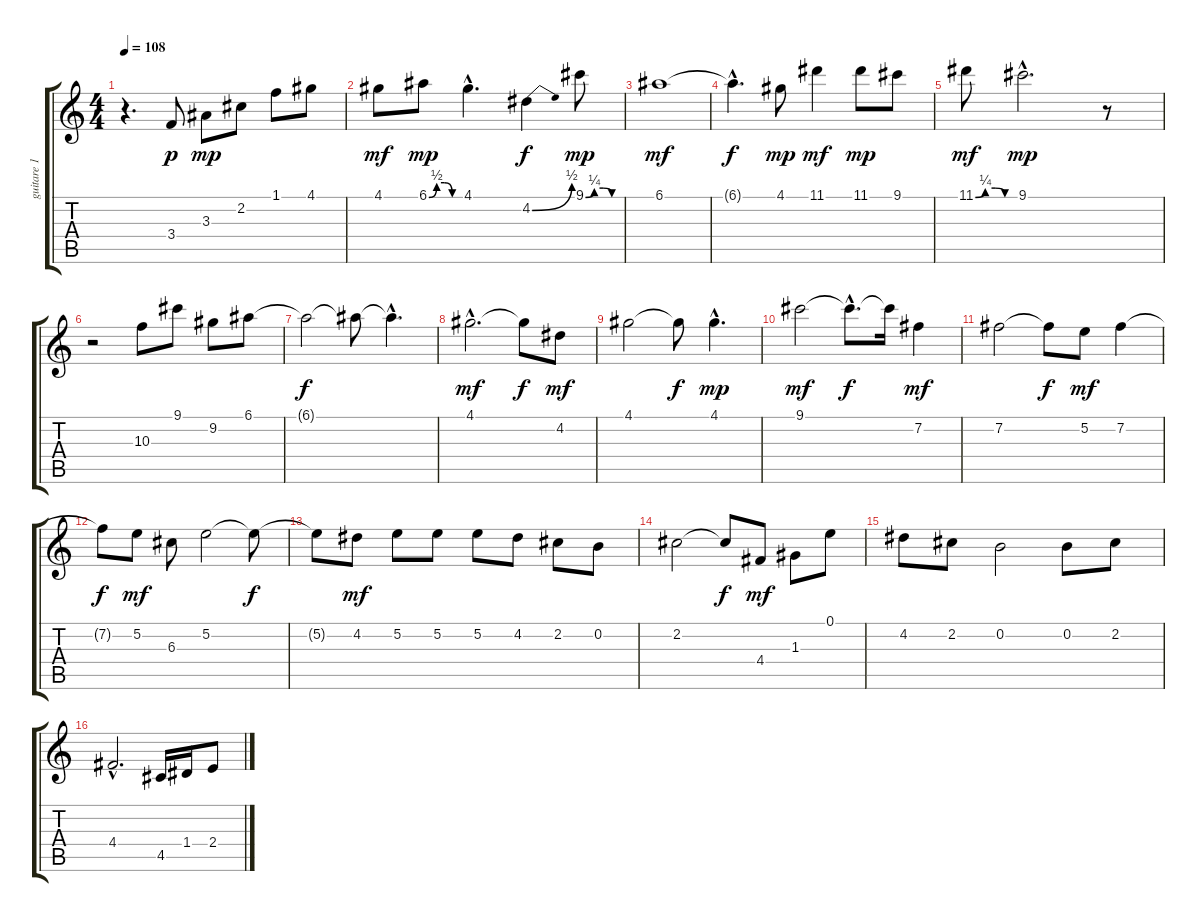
\track ("guitare 1" "guitare 1") {instrument acousticguitarsteel}
\staff {score tabs}
\tuning (E4 B3 G3 D3 A2 E2) {hide}
\ts (4 4)
\tempo 108
\clef g2
\ks c
r.4{d dy f} 3.4.8{dy p} 3.3.8{dy mp} 2.2.8 1.1.8 4.1.8 |
4.1.8{dy mf} 6.1{be (custom 0 0 15 2 30 2 45 0 60 0)}.8{dy mp} 4.1{hac}.4{d} 4.2{be (bend 0 0 60 2)}.4{dy f} 9.1{be (custom 0 0 15 1 30 1 45 0 60 0)}.8{dy mp} |
6.1.1{dy mf} |
6.1{hac t}.4{d dy f} 4.1.8{dy mp} 11.1.4{dy mf} 11.1.8{dy mp} 9.1.8 |
11.1{be (custom 0 0 15 1 30 1 45 0 60 0)}.8{dy mf} 9.1{hac}.2{d dy mp} r.8 |
r.2 10.3.8 9.1.8 9.2.8 6.1.8 |
6.1{t}.2{dy f} 6.1{t}.8 6.1{hac t}.4{d} |
4.1{hac}.2{d dy mf} 4.1{t}.8{dy f} 4.2.8{dy mf} |
4.1.2 4.1{t}.8{dy f} 4.1{hac}.4{d dy mp} |
9.1.2{dy mf} 9.1{hac t}.8{d dy f} 9.1{t}.16 7.2.4{dy mf} |
7.2.2 7.2{t}.8{dy f} 5.2.8{dy mf} 7.2.4 |
7.2{t}.8{dy f} 5.2.8{dy mf} 6.3.8 5.2.2 5.2{t}.8{dy f} |
5.2{t}.8 4.2.8{dy mf} 5.2.8 5.2.8 5.2.8 4.2.8 2.2.8 0.2.8 |
2.2.2 2.2{t}.8{dy f} 4.4.8{dy mf} 1.3.8 0.1.8 |
4.2.8 2.2.8 0.2.2 0.2.8 2.2.8 |
4.4{hac}.2{d} 4.5.16 1.4.16 2.4.8
